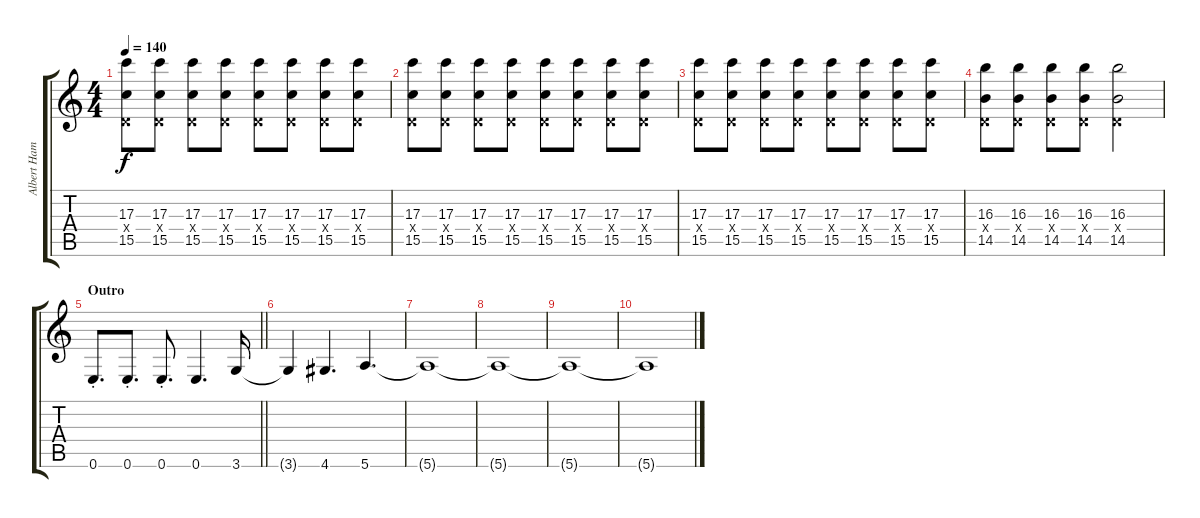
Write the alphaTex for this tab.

\track ("Albert Hammond Jr." "Albert Ham") {instrument overdrivenguitar}
\staff {score tabs}
\tuning (E4 B3 G3 D3 A2 E2) {hide}
\ts (4 4)
\tempo 140
\clef g2
\ks c
(17.3 0.4{x} 15.5).8{dy f} (17.3 0.4{x} 15.5).8 (17.3 0.4{x} 15.5).8 (17.3 0.4{x} 15.5).8 (17.3 0.4{x} 15.5).8 (17.3 0.4{x} 15.5).8 (17.3 0.4{x} 15.5).8 (17.3 0.4{x} 15.5).8 |
(17.3 0.4{x} 15.5).8 (17.3 0.4{x} 15.5).8 (17.3 0.4{x} 15.5).8 (17.3 0.4{x} 15.5).8 (17.3 0.4{x} 15.5).8 (17.3 0.4{x} 15.5).8 (17.3 0.4{x} 15.5).8 (17.3 0.4{x} 15.5).8 |
(17.3 0.4{x} 15.5).8 (17.3 0.4{x} 15.5).8 (17.3 0.4{x} 15.5).8 (17.3 0.4{x} 15.5).8 (17.3 0.4{x} 15.5).8 (17.3 0.4{x} 15.5).8 (17.3 0.4{x} 15.5).8 (17.3 0.4{x} 15.5).8 |
(16.3 0.4{x} 14.5).8 (16.3 0.4{x} 14.5).8 (16.3 0.4{x} 14.5).8 (16.3 0.4{x} 14.5).8 (16.3 0.4{x} 14.5).2 |
\section ("" "Outro")
\barLineRight lightlight
0.6{st}.8{d} 0.6{st}.8{d} 0.6{st}.8{d} 0.6.4{d} 3.6.16 |
3.6{t}.4 4.6.4{d} 5.6.4{d} |
5.6{t}.1 |
5.6{t}.1 |
5.6{t}.1 |
5.6{t}.1
